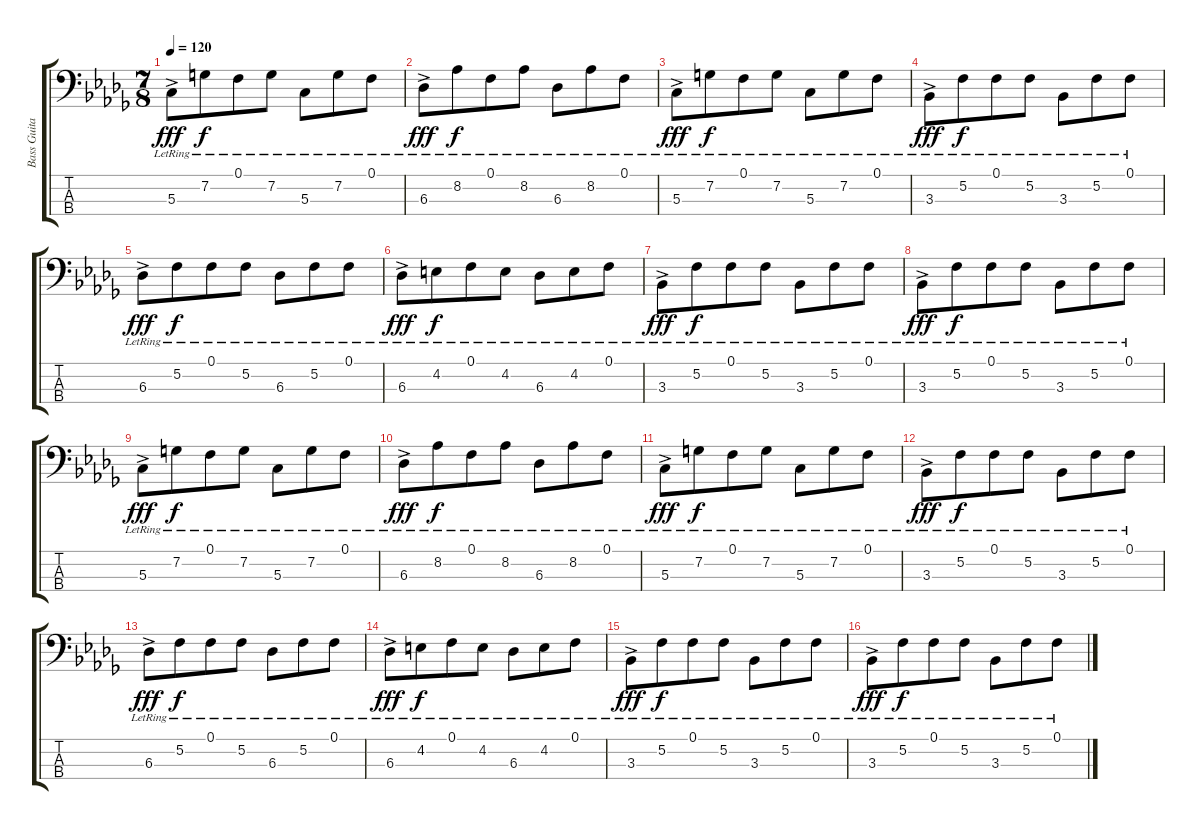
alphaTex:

\track ("Bass Guitar" "Bass Guita") {instrument electricbassfinger}
\staff {score tabs}
\tuning (F2 C2 G1 D1) {hide}
\ts (7 8)
\tempo 120
\clef f4
\ks bbminor
5.3{ac lr}.8{dy fff} 7.2{lr}.8{dy f} 0.1{lr}.8 7.2{lr}.8 5.3{lr}.8 7.2{lr}.8 0.1{lr}.8 |
6.3{ac lr}.8{dy fff} 8.2{lr}.8{dy f} 0.1{lr}.8 8.2{lr}.8 6.3{lr}.8 8.2{lr}.8 0.1{lr}.8 |
5.3{ac lr}.8{dy fff} 7.2{lr}.8{dy f} 0.1{lr}.8 7.2{lr}.8 5.3{lr}.8 7.2{lr}.8 0.1{lr}.8 |
3.3{ac lr}.8{dy fff} 5.2{lr}.8{dy f} 0.1{lr}.8 5.2{lr}.8 3.3{lr}.8 5.2{lr}.8 0.1{lr}.8 |
6.3{ac lr}.8{dy fff} 5.2{lr}.8{dy f} 0.1{lr}.8 5.2{lr}.8 6.3{lr}.8 5.2{lr}.8 0.1{lr}.8 |
6.3{ac lr}.8{dy fff} 4.2{lr}.8{dy f} 0.1{lr}.8 4.2{lr}.8 6.3{lr}.8 4.2{lr}.8 0.1{lr}.8 |
3.3{ac lr}.8{dy fff} 5.2{lr}.8{dy f} 0.1{lr}.8 5.2{lr}.8 3.3{lr}.8 5.2{lr}.8 0.1{lr}.8 |
3.3{ac lr}.8{dy fff} 5.2{lr}.8{dy f} 0.1{lr}.8 5.2{lr}.8 3.3{lr}.8 5.2{lr}.8 0.1{lr}.8 |
5.3{ac lr}.8{dy fff} 7.2{lr}.8{dy f} 0.1{lr}.8 7.2{lr}.8 5.3{lr}.8 7.2{lr}.8 0.1{lr}.8 |
6.3{ac lr}.8{dy fff} 8.2{lr}.8{dy f} 0.1{lr}.8 8.2{lr}.8 6.3{lr}.8 8.2{lr}.8 0.1{lr}.8 |
5.3{ac lr}.8{dy fff} 7.2{lr}.8{dy f} 0.1{lr}.8 7.2{lr}.8 5.3{lr}.8 7.2{lr}.8 0.1{lr}.8 |
3.3{ac lr}.8{dy fff} 5.2{lr}.8{dy f} 0.1{lr}.8 5.2{lr}.8 3.3{lr}.8 5.2{lr}.8 0.1{lr}.8 |
6.3{ac lr}.8{dy fff} 5.2{lr}.8{dy f} 0.1{lr}.8 5.2{lr}.8 6.3{lr}.8 5.2{lr}.8 0.1{lr}.8 |
6.3{ac lr}.8{dy fff} 4.2{lr}.8{dy f} 0.1{lr}.8 4.2{lr}.8 6.3{lr}.8 4.2{lr}.8 0.1{lr}.8 |
3.3{ac lr}.8{dy fff} 5.2{lr}.8{dy f} 0.1{lr}.8 5.2{lr}.8 3.3{lr}.8 5.2{lr}.8 0.1{lr}.8 |
3.3{ac lr}.8{dy fff} 5.2{lr}.8{dy f} 0.1{lr}.8 5.2{lr}.8 3.3{lr}.8 5.2{lr}.8 0.1{lr}.8
